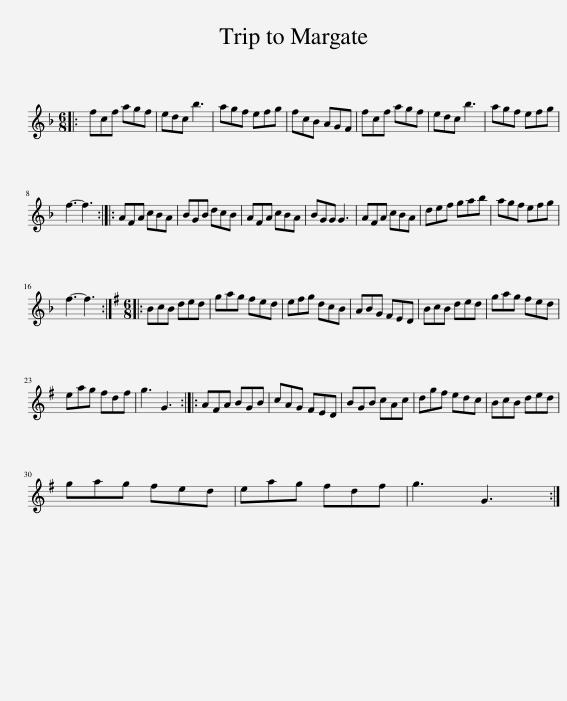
X:1
L:1/8
M:6/8
I:linebreak $
K:F
V:1 treble
V:1
|: fcf agf | edc b3 | agf efg | fcB AGF | fcf agf | %5
 edc b3 | agf efg |$ f3- f3 :: AFA cBA | BGB dcB | %10
 AFA cBA | BGG G3 | AFA cBA | def gab | agf efg |$ %15
 f3- f3 ::[K:G][M:6/8] BcB ded | gag fed | efg dcB | ABG FED | %20
 BcB ded | gag fed |$ eag fdf | g3 G3 :: AFA BGB | %25
 cAG FED | BGB cAc | dgf edc | BcB ded |$ gag fed | %30
 eag fdf | g3 G3 :| %32
